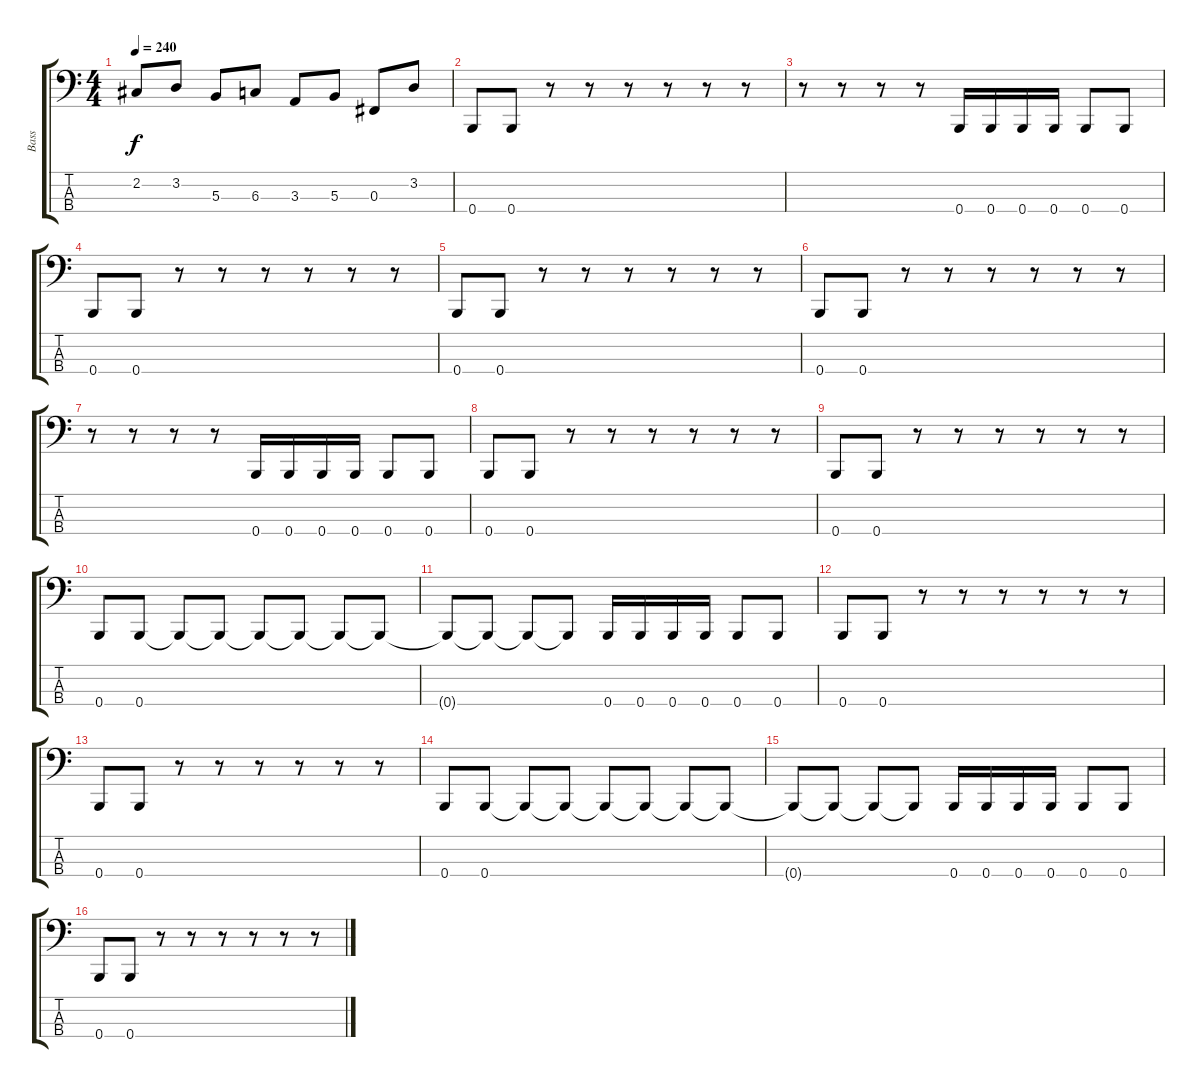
\track ("Bass" "Bass") {instrument electricbasspick}
\staff {score tabs}
\tuning (E2 B1 Gb1 B0) {hide}
\ts (4 4)
\tempo 240
\clef f4
\ks c
2.2.8{dy f} 3.2.8 5.3.8 6.3.8 3.3.8 5.3.8 0.3.8 3.2.8 |
0.4.8 0.4.8 r.8 r.8 r.8 r.8 r.8 r.8 |
r.8 r.8 r.8 r.8 0.4.16 0.4.16 0.4.16 0.4.16 0.4.8 0.4.8 |
0.4.8 0.4.8 r.8 r.8 r.8 r.8 r.8 r.8 |
0.4.8 0.4.8 r.8 r.8 r.8 r.8 r.8 r.8 |
0.4.8 0.4.8 r.8 r.8 r.8 r.8 r.8 r.8 |
r.8 r.8 r.8 r.8 0.4.16 0.4.16 0.4.16 0.4.16 0.4.8 0.4.8 |
0.4.8 0.4.8 r.8 r.8 r.8 r.8 r.8 r.8 |
0.4.8 0.4.8 r.8 r.8 r.8 r.8 r.8 r.8 |
0.4.8 0.4.8 0.4{t}.8 0.4{t}.8 0.4{t}.8 0.4{t}.8 0.4{t}.8 0.4{t}.8 |
0.4{t}.8 0.4{t}.8 0.4{t}.8 0.4{t}.8 0.4.16 0.4.16 0.4.16 0.4.16 0.4.8 0.4.8 |
0.4.8 0.4.8 r.8 r.8 r.8 r.8 r.8 r.8 |
0.4.8 0.4.8 r.8 r.8 r.8 r.8 r.8 r.8 |
0.4.8 0.4.8 0.4{t}.8 0.4{t}.8 0.4{t}.8 0.4{t}.8 0.4{t}.8 0.4{t}.8 |
0.4{t}.8 0.4{t}.8 0.4{t}.8 0.4{t}.8 0.4.16 0.4.16 0.4.16 0.4.16 0.4.8 0.4.8 |
0.4.8 0.4.8 r.8 r.8 r.8 r.8 r.8 r.8
